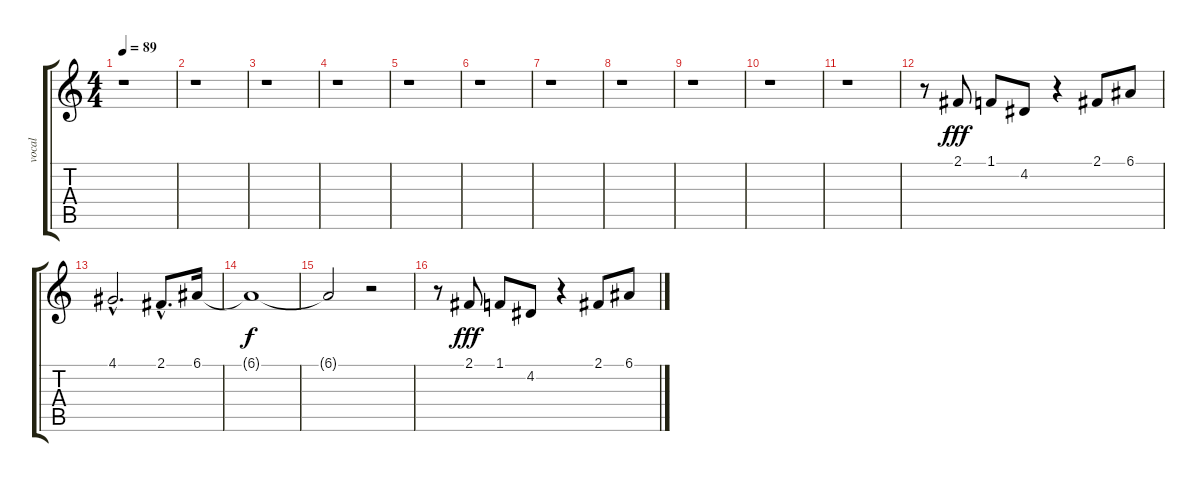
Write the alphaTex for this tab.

\track ("vocal" "vocal") {instrument viola}
\staff {score tabs}
\tuning (E4 B3 G3 D3 A2 E2) {hide}
\ts (4 4)
\tempo 89
\clef g2
\ks c
r.1{dy fff} |
r.1 |
r.1 |
r.1 |
r.1 |
r.1 |
r.1 |
r.1 |
r.1 |
r.1 |
r.1 |
r.8 2.1.8 1.1.8 4.2.8 r.4 2.1.8 6.1.8 |
4.1{hac}.2{d} 2.1{hac}.8{d} 6.1.16 |
6.1{t}.1{dy f} |
6.1{t}.2 r.2 |
r.8 2.1.8{dy fff} 1.1.8 4.2.8 r.4 2.1.8 6.1.8
